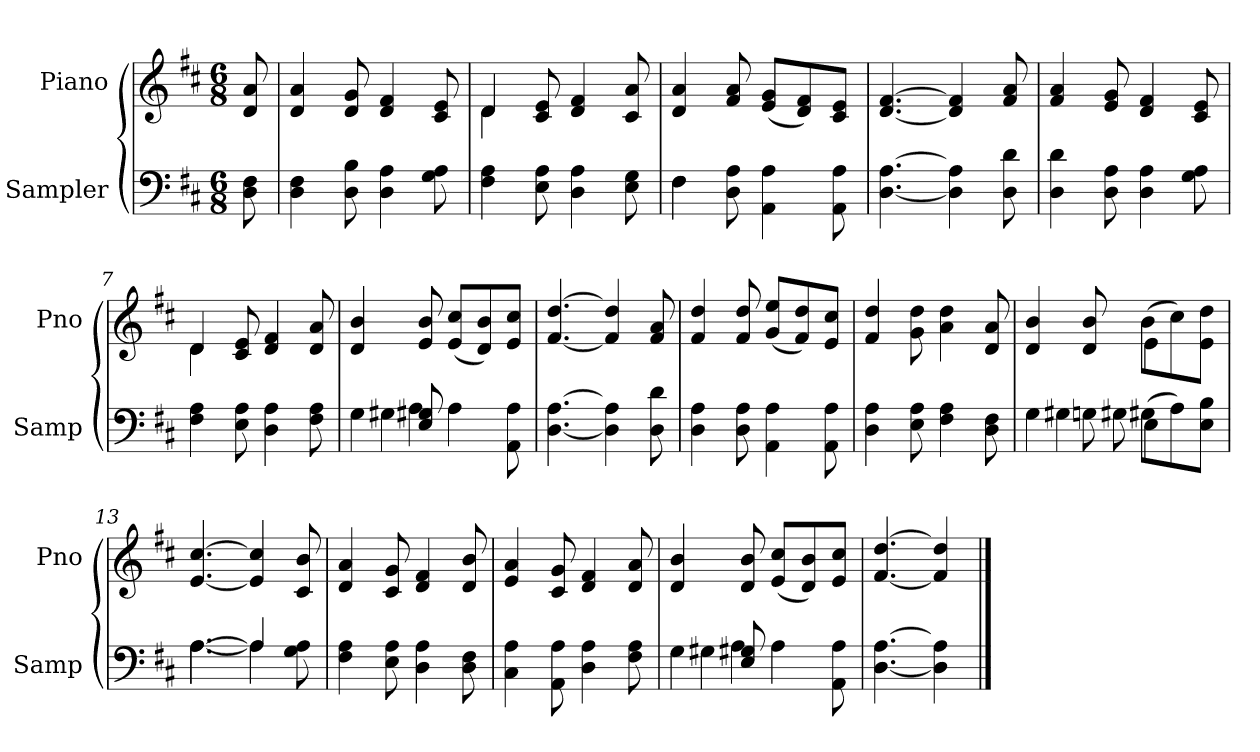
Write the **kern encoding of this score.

**kern	**kern
*part2	*part1
*staff2	*staff1
*I"Sampler	*I"Piano
*I'Samp	*I'Pno
*clefF4	*clefG2
*k[f#c#]	*k[f#c#]
*D:	*D:
*M6/8	*M6/8
=1	=1
8D 8F#	8d 8a
=2	=2
4D 4F#	4d 4a
8D 8B	8d 8g
4D 4A	4d 4f#
8G 8A	8c# 8e
=3	=3
*	*^
4F# 4A	4d/	4d
8E 8A	8c# 8e	2ryy
4D 4A	4d 4f#	.
8E 8G	8c# 8a	.
*	*v	*v
=4	=4
*^	*
4F#\	4F#	4d 4a
8D 8A	2ryy	8f# 8a
4AA 4A	.	(8e/ 8g/L
.	.	8d/ 8f#/)
8AA 8A	.	8c#/ 8e/J
*v	*v	*
=5	=5
[4.D [4.A	[4.d [4.f#
4D] 4A]	4d] 4f#]
8D 8d	8f# 8a
=6	=6
4D 4d	4f# 4a
8D 8A	8e 8g
4D 4A	4d 4f#
8G 8A	8c# 8e
=7	=7
*	*^
4F# 4A	4d/	4d
8E 8A	8c# 8e	2ryy
4D 4A	4d 4f#	.
8F# 8A	8d 8a	.
*	*v	*v
=8	=8
*^	*
4G\	4G#	4d 4b
8E 8G#X	4A	8e 8b
4A\	.	(8e/ 8cc#/L
.	4ryy	8d/ 8b/)
8AA 8A	.	8e/ 8cc#/J
*v	*v	*
=9	=9
[4.D [4.A	[4.f# [4.dd
4D] 4A]	4f#] 4dd]
8D 8d	8f# 8a
=10	=10
4D 4A	4f# 4dd
8D 8A	8f# 8dd
4AA 4A	(8g/ 8ee/L
.	8f#/ 8dd/)
8AA 8A	8e/ 8cc#/J
=11	=11
4D 4A	4f# 4dd
8E 8A	8g 8dd
4F# 4A	4a 4dd
8D 8F#	8d 8a
=12	=12
*^	*^
4G\	4G#	4d 4b	4.ryy
8G\	8G#	8d 8b	.
(8G#X\L	4E	(8b\L	4e
8A\)	.	8cc#\)	.
8E\ 8B\J	8ryy	8e\ 8dd\J	8ryy
*	*	*v	*v
=13	=13	=13
[4.A\	[4.A	[4.e [4.cc#
4A/]	4A]	4e] 4cc#]
8G 8A	8ryy	8c# 8b
*v	*v	*
=14	=14
4F# 4A	4d 4a
8E 8A	8c# 8g
4D 4A	4d 4f#
8D 8F#	8d 8b
=15	=15
4C# 4A	4e 4a
8AA 8A	8c# 8g
4D 4A	4d 4f#
8F# 8A	8d 8a
=16	=16
*^	*
4G\	4G#	4d 4b
8E 8G#X	4A	8d 8b
4A\	.	(8e/ 8cc#/L
.	4ryy	8d/ 8b/)
8AA 8A	.	8e/ 8cc#/J
*v	*v	*
=17	=17
[4.D [4.A	[4.f# [4.dd
4D] 4A]	4f#] 4dd]
==	==
*-	*-
